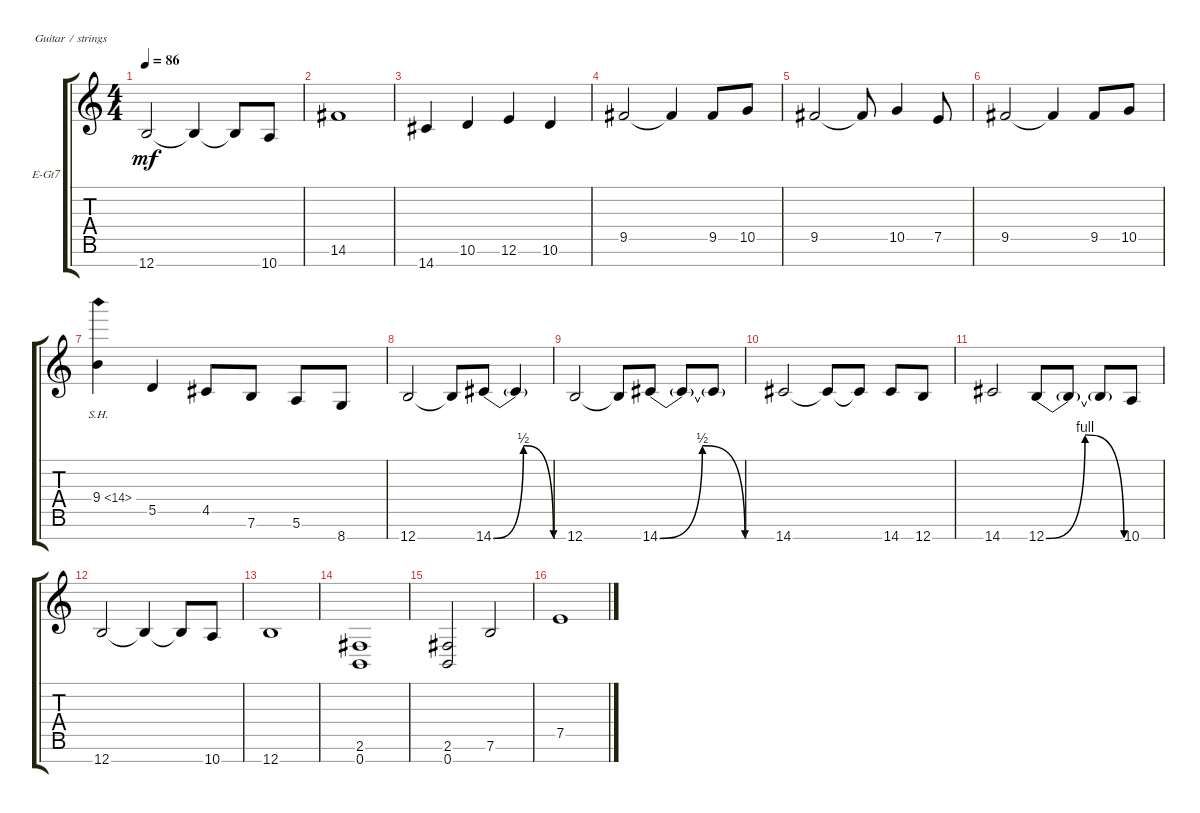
\defaultSystemsLayout 4
\bracketExtendMode groupsimilarinstruments
\firstSystemTrackNameOrientation horizontal
\otherSystemsTrackNameOrientation horizontal
\track ("Electric Guitar" "E-Gt7") {instrument overdrivenguitar}
\staff {score tabs}
\tuning (E4 B3 G3 D3 A2 E2 B1)
\ts (4 4)
\tempo 86
\clef g2
\ks c
12.7.2{dy mf} 12.7{t}.4 12.7{t}.8 10.7.8 |
14.6.1 |
14.7.4 10.6.4 12.6.4 10.6.4 |
9.5.2 9.5{t}.4 9.5.8 10.5.8 |
9.5.2 9.5{t}.8 10.5.4 7.5.8 |
9.5.2 9.5{t}.4 9.5.8 10.5.8 |
9.4{sh 5}.4 5.5.4 4.5.8 7.6.8 5.6.8 8.7.8 |
12.7.2 12.7{t}.8 14.7{be (bendrelease 15.6 0 19.8 2 37.199999999999996 2 44.4 0)}.8 14.7{t}.4 |
12.7.2 12.7{t}.8 14.7{be (bendrelease 0 0 11.4 2 28.799999999999997 2 46.199999999999996 0)}.8 14.7{t}.8 14.7{t}.8 |
14.7.2 14.7{t}.8 14.7{t}.8 14.7.8 12.7.8 |
14.7.2 12.7{be (bendrelease 0 0 9.6 4 39 4 49.199999999999996 0)}.8 12.7{t}.8 12.7{t}.8 10.7.8 |
12.7.2 12.7{t}.4 12.7{t}.8 10.7.8 |
12.7.1 |
(0.7 2.6).1 |
(2.6 0.7).2 7.6.2 |
7.5.1
